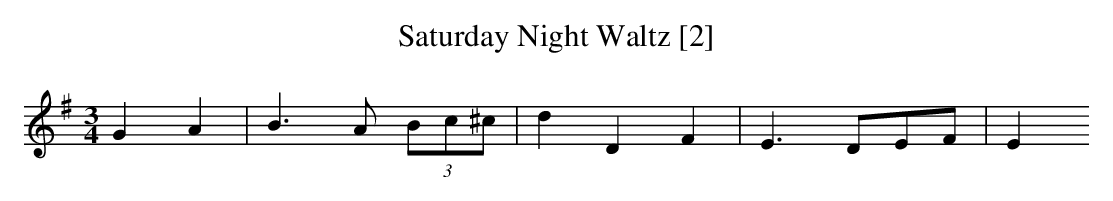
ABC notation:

X:1
T:Saturday Night Waltz [2]
M:3/4
L:1/8
K:G
G2A2|B3A (3Bc^c|d2 D2F2|E3 DEF|E2...
